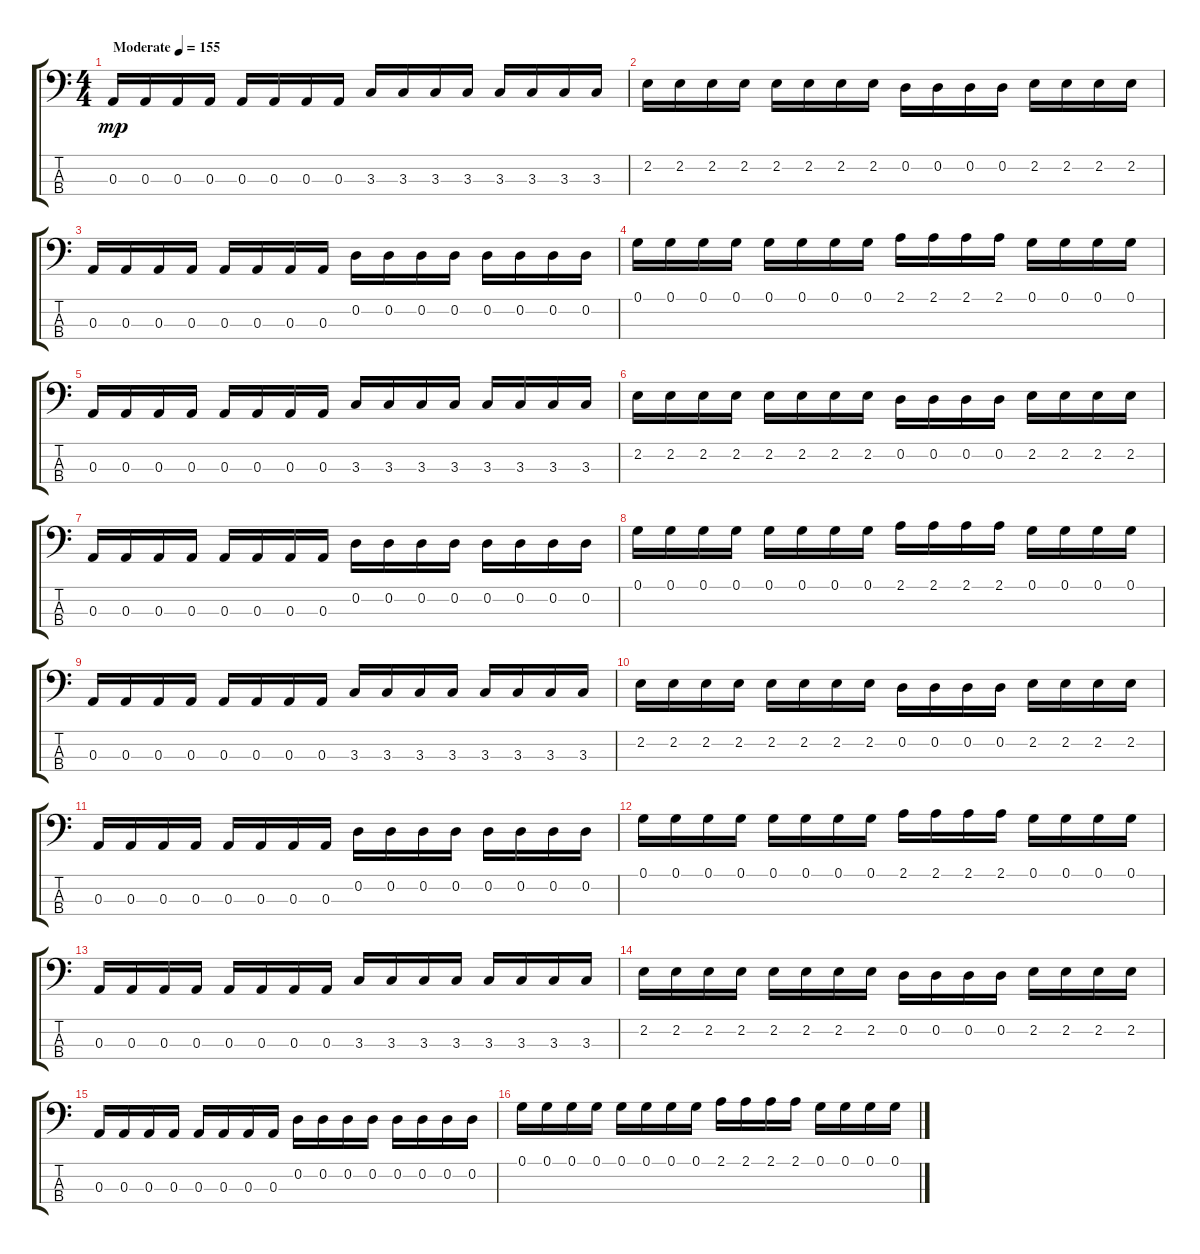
\track "" {instrument electricbasspick}
\staff {score tabs}
\tuning (G2 D2 A1 E1) {hide}
\ts (4 4)
\tempo (155 "Moderate")
\clef f4
\ks c
0.3.16{dy mp instrument electricbasspick} 0.3.16 0.3.16 0.3.16 0.3.16 0.3.16 0.3.16 0.3.16 3.3.16 3.3.16 3.3.16 3.3.16 3.3.16 3.3.16 3.3.16 3.3.16 |
2.2.16 2.2.16 2.2.16 2.2.16 2.2.16 2.2.16 2.2.16 2.2.16 0.2.16 0.2.16 0.2.16 0.2.16 2.2.16 2.2.16 2.2.16 2.2.16 |
0.3.16 0.3.16 0.3.16 0.3.16 0.3.16 0.3.16 0.3.16 0.3.16 0.2.16 0.2.16 0.2.16 0.2.16 0.2.16 0.2.16 0.2.16 0.2.16 |
0.1.16 0.1.16 0.1.16 0.1.16 0.1.16 0.1.16 0.1.16 0.1.16 2.1.16 2.1.16 2.1.16 2.1.16 0.1.16 0.1.16 0.1.16 0.1.16 |
0.3.16 0.3.16 0.3.16 0.3.16 0.3.16 0.3.16 0.3.16 0.3.16 3.3.16 3.3.16 3.3.16 3.3.16 3.3.16 3.3.16 3.3.16 3.3.16 |
2.2.16 2.2.16 2.2.16 2.2.16 2.2.16 2.2.16 2.2.16 2.2.16 0.2.16 0.2.16 0.2.16 0.2.16 2.2.16 2.2.16 2.2.16 2.2.16 |
0.3.16 0.3.16 0.3.16 0.3.16 0.3.16 0.3.16 0.3.16 0.3.16 0.2.16 0.2.16 0.2.16 0.2.16 0.2.16 0.2.16 0.2.16 0.2.16 |
0.1.16 0.1.16 0.1.16 0.1.16 0.1.16 0.1.16 0.1.16 0.1.16 2.1.16 2.1.16 2.1.16 2.1.16 0.1.16 0.1.16 0.1.16 0.1.16 |
0.3.16 0.3.16 0.3.16 0.3.16 0.3.16 0.3.16 0.3.16 0.3.16 3.3.16 3.3.16 3.3.16 3.3.16 3.3.16 3.3.16 3.3.16 3.3.16 |
2.2.16 2.2.16 2.2.16 2.2.16 2.2.16 2.2.16 2.2.16 2.2.16 0.2.16 0.2.16 0.2.16 0.2.16 2.2.16 2.2.16 2.2.16 2.2.16 |
0.3.16 0.3.16 0.3.16 0.3.16 0.3.16 0.3.16 0.3.16 0.3.16 0.2.16 0.2.16 0.2.16 0.2.16 0.2.16 0.2.16 0.2.16 0.2.16 |
0.1.16 0.1.16 0.1.16 0.1.16 0.1.16 0.1.16 0.1.16 0.1.16 2.1.16 2.1.16 2.1.16 2.1.16 0.1.16 0.1.16 0.1.16 0.1.16 |
0.3.16 0.3.16 0.3.16 0.3.16 0.3.16 0.3.16 0.3.16 0.3.16 3.3.16 3.3.16 3.3.16 3.3.16 3.3.16 3.3.16 3.3.16 3.3.16 |
2.2.16 2.2.16 2.2.16 2.2.16 2.2.16 2.2.16 2.2.16 2.2.16 0.2.16 0.2.16 0.2.16 0.2.16 2.2.16 2.2.16 2.2.16 2.2.16 |
0.3.16 0.3.16 0.3.16 0.3.16 0.3.16 0.3.16 0.3.16 0.3.16 0.2.16 0.2.16 0.2.16 0.2.16 0.2.16 0.2.16 0.2.16 0.2.16 |
0.1.16 0.1.16 0.1.16 0.1.16 0.1.16 0.1.16 0.1.16 0.1.16 2.1.16 2.1.16 2.1.16 2.1.16 0.1.16 0.1.16 0.1.16 0.1.16
